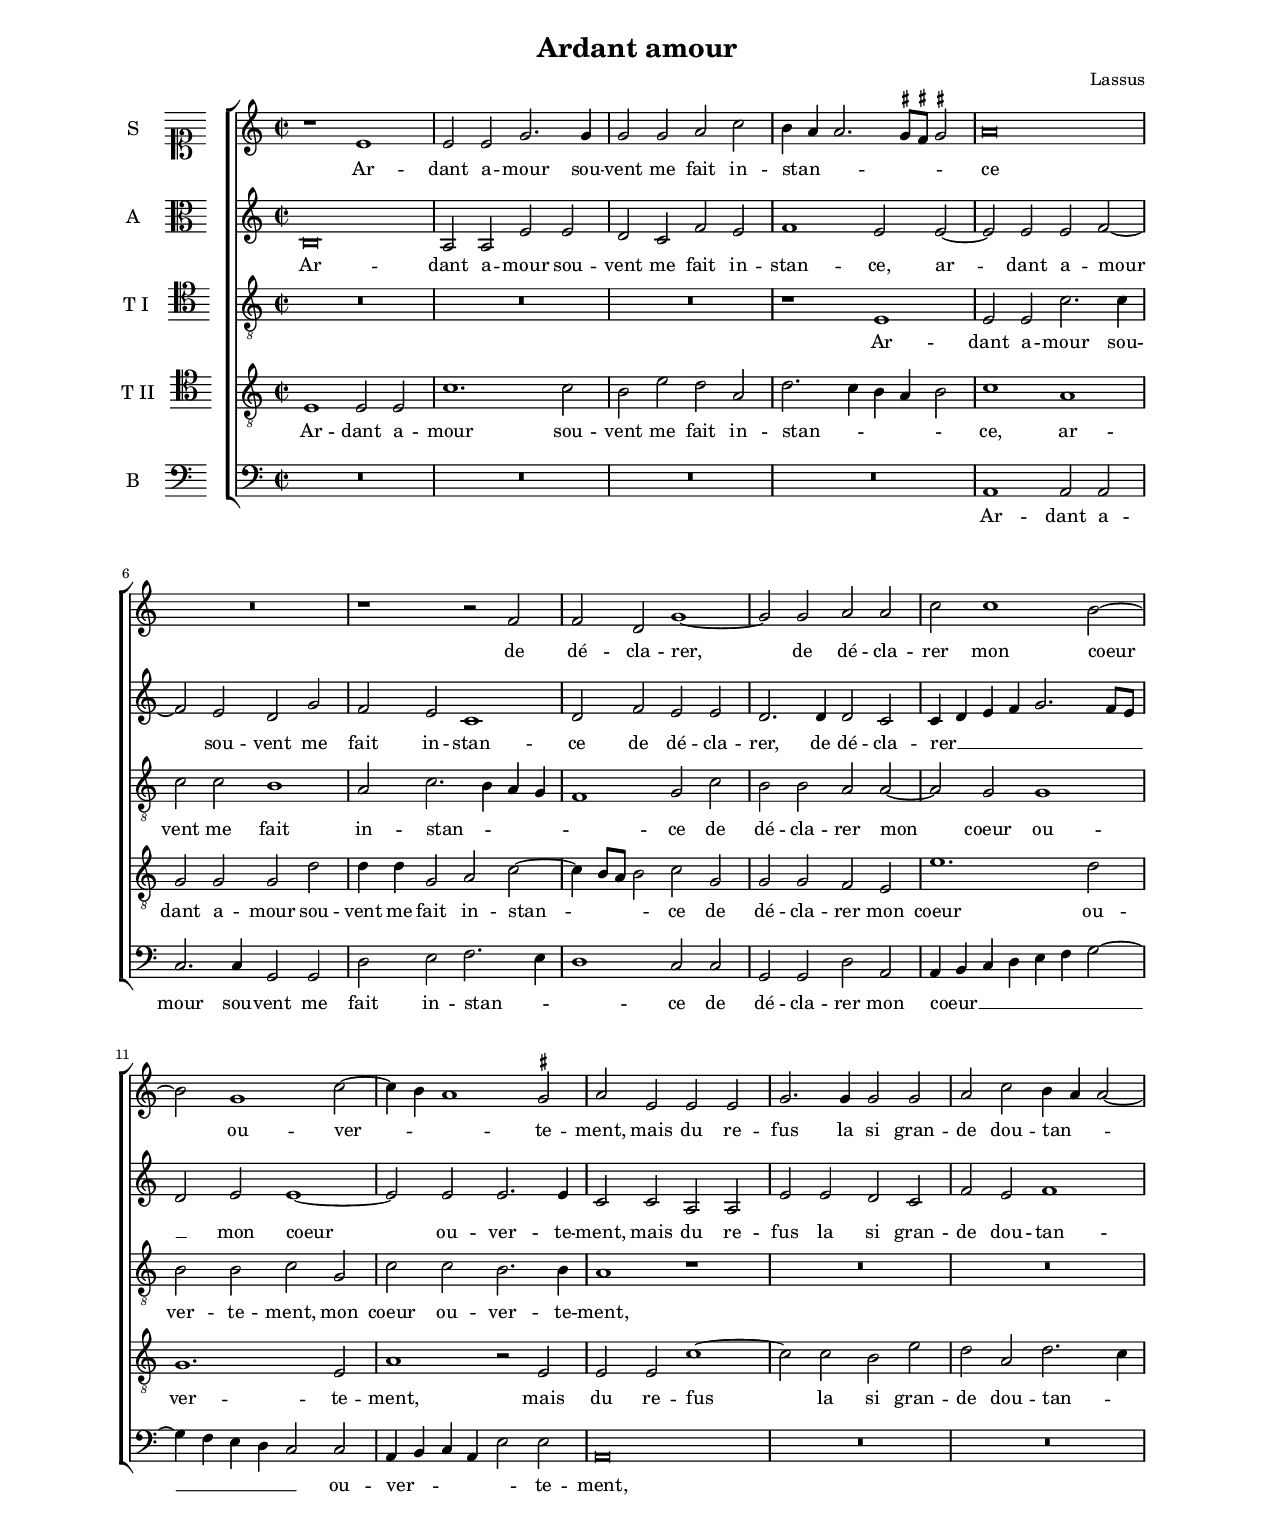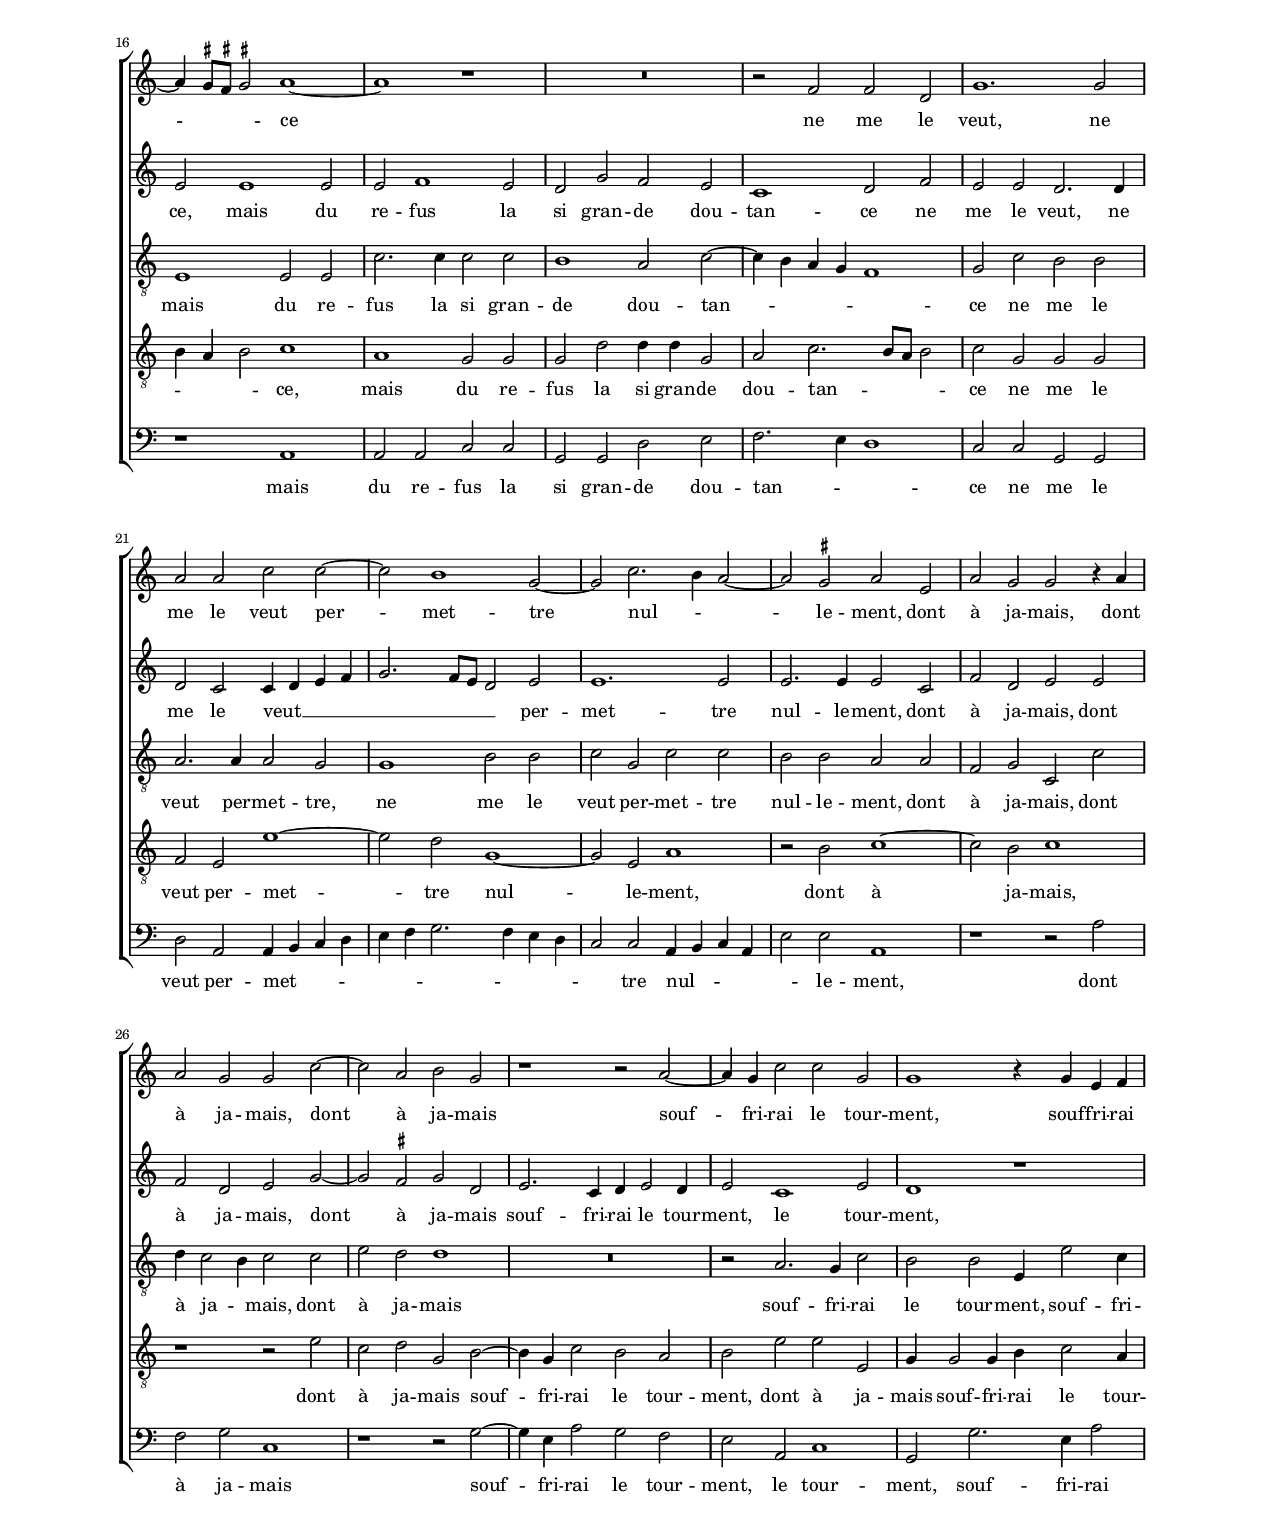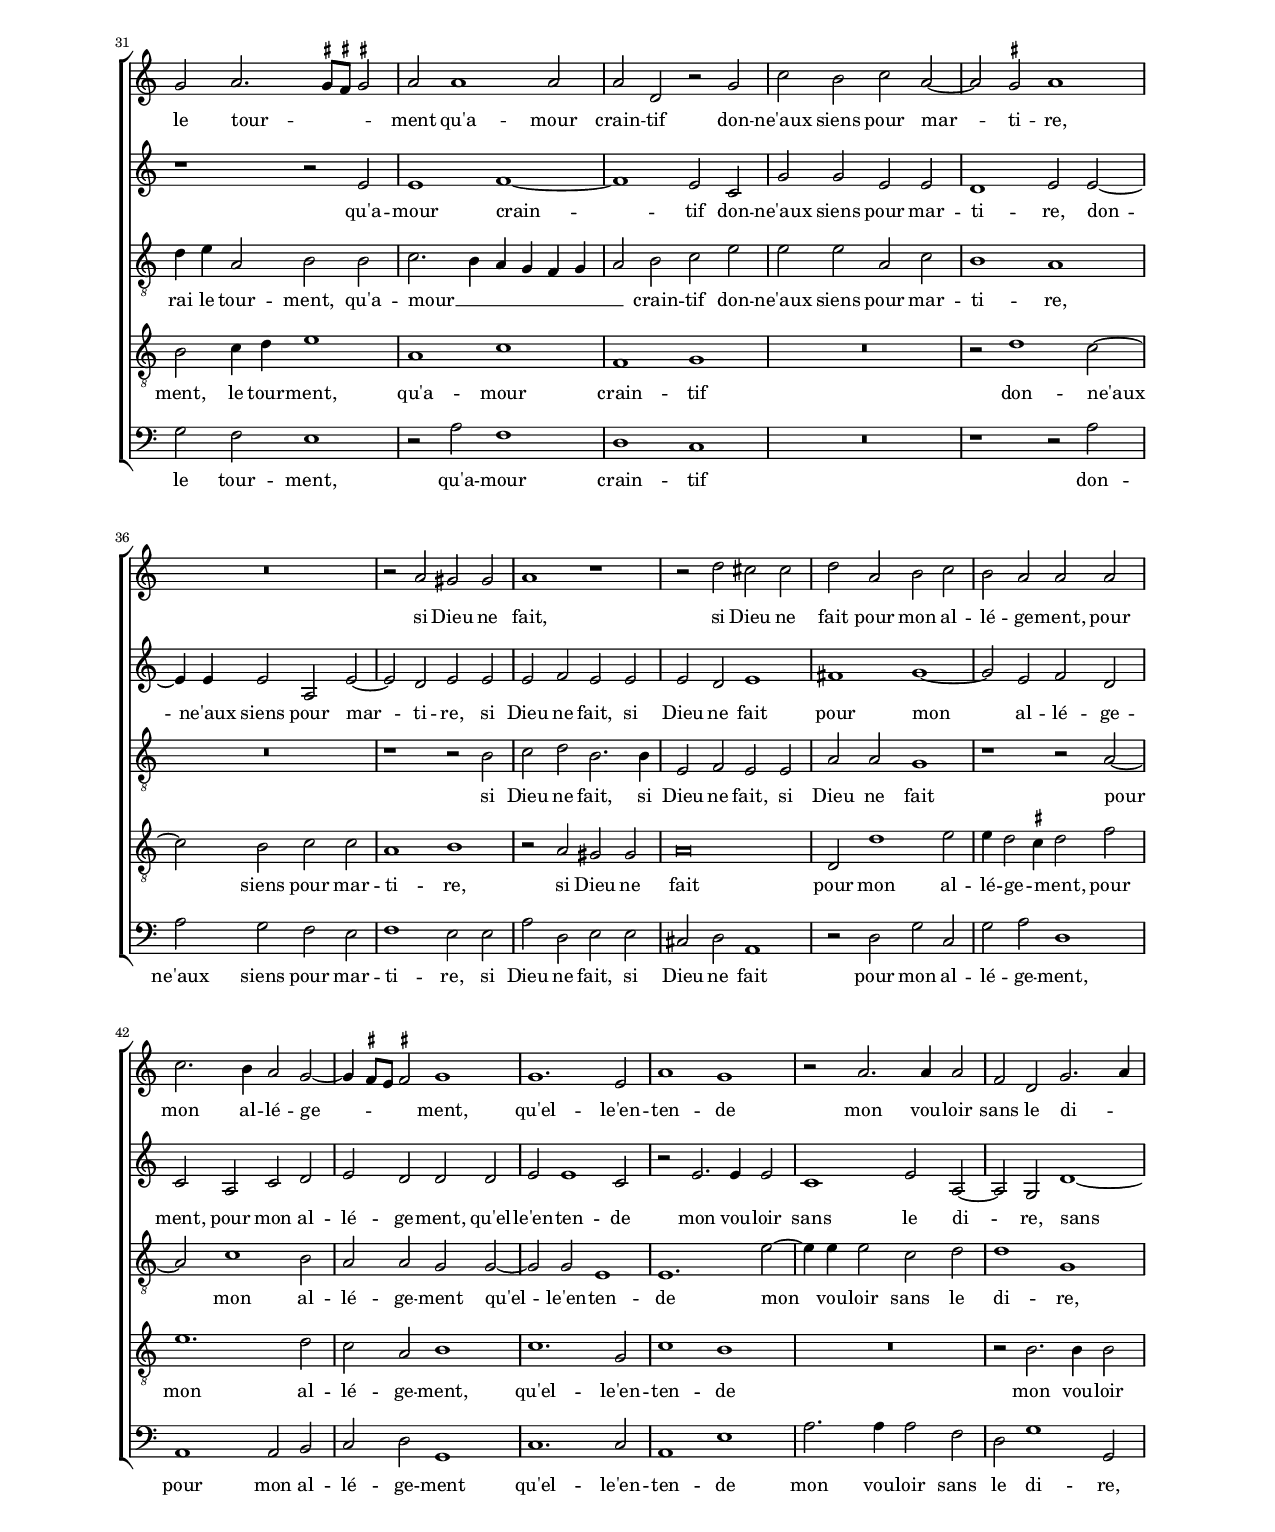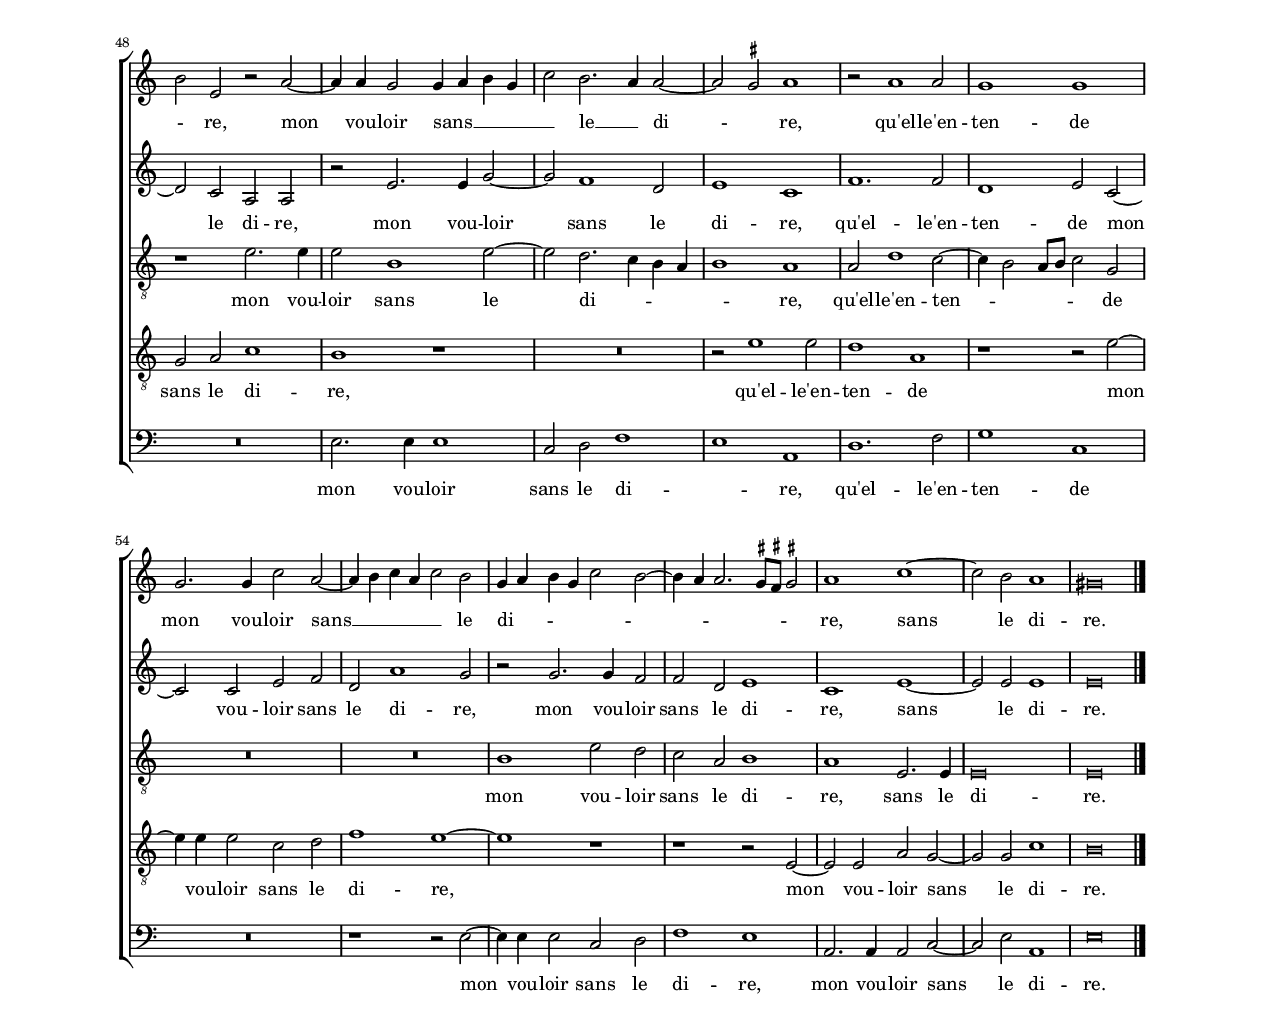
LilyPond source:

\header
{
  title="Ardant amour"
  composer="Lassus"
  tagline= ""
}

\version "2.18.2"
\include "deutsch.ly"
#(set-global-staff-size 15)
#(set-default-paper-size "letter")
#(ly:set-option 'point-and-click #f)

	
\paper
	{
	top-margin = 1.5 \cm
	bottom-margin = 1.5 \cm
	left-margin = 2.2 \cm
	right-margin = 2.2 \cm
	ragged-bottom = ##f
	ragged-last-bottom = ##t
	print-page-number = ##f
	system-system-spacing = #'((basic-distance . 17) (minimum-distance . 14) (padding . 5) (strechability . 150))
%	systems-per-page = 3
%	min-systems-per-page = 3
	markup-system-spacing #'basic-distance = #12
%	print-all-headers = ##t
%	print-first-page-number = ##t
%	first-page-number = 1
	}

	
global = {
	\key c \major
	\time 2/2 \set Score.measureLength = #(ly:make-moment 2/1)
	\skip 1*120 \bar "|."
	}

	ficta = { \once \set suggestAccidentals = ##t }
	
	forget = #(define-music-function (parser location music) (ly:music?) #{
		\accidentalStyle forget
		$music
		\accidentalStyle default
		#})
	
	m = \melisma
	me = \melismaEnd
%	\mark \markup { \override #'(style . baroque) { \note  #"breve" #1 = \note #"breve." #1 } }



incipitcantus = \markup { \score {
	{
	\set Staff.instrumentName = \markup { \fontsize #1 "S" }
	\key c \major
	\clef soprano
	s4 \bar ""
	}
	\layout  {
	raggedright = ##t
	indent = 1 \cm
	line-width = 1.7 \cm
	\context { \Staff \remove Time_signature_engraver }
	\override Staff.Clef.Y-extent = #'(0 . 0)
	}} \hspace #1 }
	
      
incipitaltus = \markup { \score {
	{
	\set Staff.instrumentName = \markup { \fontsize #1 "A" }
	\key c \major
	\clef alto
	s4 \bar ""
	}
	\layout  {
	raggedright = ##t
	indent = 1 \cm
	line-width = 1.7 \cm
	\context { \Staff \remove Time_signature_engraver }
	\override Staff.Clef.Y-extent = #'(0 . 0)
	}} \hspace #1 }


incipittenor = \markup { \score {
	{
	\set Staff.instrumentName = \markup { \fontsize #1 "T I" }
	\key c \major
	\clef tenor
	s4 \bar ""
	}
	\layout  {
	raggedright = ##t
	indent = 1 \cm
	line-width = 1.7 \cm
	\context { \Staff \remove Time_signature_engraver }
	\override Staff.Clef.Y-extent = #'(0 . 0)
	}} \hspace #1 }
      
      
incipitquintus = \markup { \score {
	{
	\set Staff.instrumentName = \markup { \fontsize #1 "T II" }
	\key c \major
	\clef tenor
	s4 \bar ""
	}
	\layout  {
	raggedright = ##t
	indent = 1 \cm
	line-width = 1.7 \cm
	\context { \Staff \remove Time_signature_engraver }
	\override Staff.Clef.Y-extent = #'(0 . 0)
	}} \hspace #1 }
      
      
incipitbassus = \markup { \score {
	{
	\set Staff.instrumentName = \markup { \fontsize #1 "B" }
	\key c \major
	\clef bass
	s4 \bar ""
	}
	\layout  {
	raggedright = ##t
	indent = 1 \cm
	line-width = 1.7 \cm
	\context { \Staff \remove Time_signature_engraver }
	\override Staff.Clef.Y-extent = #'(0 . 0)
	}} \hspace #1 }


cantus =  \relative c''
	{
	r1 e,
	e2 e g2. g4
	g2 g a c
	h4 a a2. \ficta gis8 \ficta fis \ficta gis!2
%5
	a\breve |
	R\breve
	r1 r2 f
	f2 d g1~
	g2 g a a
%10
	c2 c1 h2~ |
	h2 g1 c2~
	c4 h a1 \ficta gis2
	a2 e e e
	g2. g4 g2 g
%15
	a2 c h4 a a2~
	a4 \ficta gis8 \ficta fis \ficta gis!2 a1~
	a1 r
	R\breve
	r2 f f d
%20
	g1. g2 |
	a2 a c c~
	c2 h1 g2~
	g2 c2. h4 a2~
	a2 \ficta gis a2 e
%25
	a2 g g r4 a |
	a2 g g c~
	c2 a h g
	r1 r2 a~
	a4 g c2 c g
%30
	g1 r4 g e f |
	g2 a2. \ficta gis8 \ficta fis \ficta gis!2
	a2 a1 a2
	a2 d, r g
	c2 h c a~
%35
	a2 \ficta gis a1 | 
	R\breve
	r2 a gis gis
	a1 r
	r2 d cis cis
%40
	d2 a h c |
	h2 a a a
	c2. h4 a2 g~
	g4 \ficta fis8 e \ficta fis!2 g1
	g1. e2
%45
	a1 g |
	r2 a2. a4 a2
	f2 d g2. a4
	h2 e, r a~
	a4 a g2 g4 a h g
%50
	c2 h2. a4 a2~ |
	a2 \ficta gis a1
	r2 a1 a2
	g1 g
	g2. g4 c2 a~
%55
	a4 h c a c2 h |
	g4 a h g c2 h~
	h4 a a2. \ficta gis8 \ficta fis \ficta gis!2
	a1 c~
	c2 h a1
%60
	gis\breve |
	}


altus =  \relative c'
        {
	h\breve
	a2 a e' e
	d2 c f e
	f1 e2 e~
%5
	e2 e e f~ |
	f2 e d g
	f2 e c1
	d2 f e e
	d2. d4 d2 c
%10
	c4 d e f g2. f8 e |
	d2 e e1~
	e2 e e2. e4
	c2 c a a
	e'2 e d c
%15
	f2 e f1 |
	e2 e1 e2
	e2 f1 e2
	d2 g f e
	c1 d2 f
%20
	e2 e d2. d4 |
	d2 c c4 d e f
	g2. f8 e d2 e
	e1. e2
	e2. e4 e2 c
%25
	f2 d e e |
	f2 d e g~
	g2 \ficta fis g d
	e2. c4 d e2 d4
	e2 c1 e2
%30
	d1 r |
	r1 r2 e
	e1 f~
	f1 e2 c
	g'2 g e e
%35
	d1 e2 e~ |
	e4 e e2 a, e'~
	e2 d e e
	e2 f e e
	e2 d e1
%40
	fis1 g~ |
	g2 e f d
	c2 a c d
	e2 d d d
	e2 e1 c2
%45
	r2 e2. e4 e2 |
	c1 e2 a,~
	a2 g d'1~
	d2 c a a
	r2 e'2. e4 g2~
%50
	g2 f1 d2 |
	e1 c
	f1. f2
	d1 e2 c~
	c2 c e f
%55
	d2 a'1 g2 |
	r2 g2. g4 f2
	f2 d e1
	c1 e~
	e2 e e1
%60
	e\breve |
	}


tenor =  \relative c'
	{
	R\breve
	R\breve
	R\breve
	r1 e,
%5
	e2 e c'2. c4 |
	c2 c h1
	a2 c2. h4 a g
	f1 g2 c
	h2 h a a~
%10
	a2 g g1 |
	h2 h c g
	c2 c h2. h4
	a1 r
	R\breve
%15
	R\breve |
	e1 e2 e
	c'2. c4 c2 c
	h1 a2 c~
	c4 h a g f1
%20
	g2 c h h |
	a2. a4 a2 g
	g1 h2 h
	c2 g c c
	h2 h a a
%25
	f2 g c, c' |
	d4 c2 h4 c2 c
	e2 d d1
	R\breve
	r2 a2. g4 c2
%30
	h2 h e,4 e'2 c4 |
	d4 e a,2 h h
	c2. h4 a g f g
	a2 h c e
	e2 e a, c
%35
	h1 a |
	R\breve
	r1 r2 h
	c2 d h2. h4
	e,2 f e e
%40
	a2 a g1 |
	r1 r2 a~
	a2 c1 h2
	a2 a g g~
	g2 g e1
%45
	e1. e'2~ |
	e4 e e2 c d
	d1 g,
	r1 e'2. e4
	e2 h1 e2~
%50
	e2 d2. c4 h a |
	h1 a
	a2 d1 c2~
	c4 h2 a8 h c2 g
	R\breve
%55
	R\breve |
	h1 e2 d
	c2 a h1
	a1 e2. e4
	e\breve
%60
	e\breve |
	}

	
quintus  =  \relative c'
	{
	e,1 e2 e
	c'1. c2
	h2 e d a
	d2. c4 h a h2
%5
	c1 a |
	g2 g g d'
	d4 d g,2 a c~
	c4 h8 a h2 c g
	g2 g f e
%10
	e'1. d2 |
	g,1. e2
	a1 r2 e
	e2 e c'1~
	c2 c h e
%15
	d2 a d2. c4 |
	h4 a h2 c1
	a1 g2 g
	g2 d' d4 d g,2
	a2 c2. h8 a h2
%20
	c2 g g g |
	f2 e e'1~
	e2 d g,1~
	g2 e a1
	r2 h c1~
%25
	c2 h c1 |
	r1 r2 e
	c2 d g, h~
	h4 g c2 h a
	h2 e e e,
%30
	g4 g2 g4 h c2 a4 |
	h2 c4 d e1
	a,1 c
	f,1 g
	R\breve
%35
	r2 d'1 c2~ |
	c2 h c c
	a1 h
	r2 a gis gis
	a\breve
%40
	d,2 d'1 e2 |
	e4 d2 \ficta cis4 d2 f
	e1. d2
	c2 a h1
	c1. g2
%45
	c1 h |
	R\breve
	r2 h2. h4 h2
	g2 a c1
	h1 r
%50
	R\breve |
	r2 e1 e2
	d1 a
	r1 r2 e'~
	e4 e e2 c d
%55
	f1 e~ |
	e1 r
	r1 r2 e,~
	e2 e a g~
	g2 g c1
%60
	h\breve |
	}


bassus  =  \relative c
	{
	R\breve
	R\breve
	R\breve
	R\breve
%5
	a1 a2 a |
	c2. c4 g2 g
	d'2 e f2. e4
	d1 c2 c
	g2 g d' a
%10
	a4 h c d e f g2~ |
	g4 f e d c2 c
	a4 h c a e'2 e
	a,\breve
	R\breve
%15
	R\breve |
	r1 a
	a2 a c c
	g2 g d' e
	f2. e4 d1
%20
	c2 c g g |
	d'2 a a4 h c d
	e4 f g2. f4 e d
	c2 c a4 h c a
	e'2 e a,1
%25
	r1 r2 a' |
	f2 g c,1
	r1 r2 g'~
	g4 e a2 g f
	e2 a, c1
%30
	g2 g'2. e4 a2 |
	g2 f e1
	r2 a f1
	d1 c
	R\breve
%35
	r1 r2 a' |
	a2 g f e
	f1 e2 e
	a2 d, e e
	cis2 d a1
%40
	r2 d g c, |
	g'2 a d,1
	a1 a2 h
	c2 d g,1
	c1. c2
%45
	a1 e' |
	a2. a4 a2 f
	d2 g1 g,2
	R\breve
	e'2. e4 e1
%50
	c2 d f1 |
	e1 a,
	d1. f2
	g1 c,
	R\breve
%55
	r1 r2 e~ |
	e4 e e2 c d
	f1 e
	a,2. a4 a2 c~
	c2 e a,1
%60
	e'\breve |
	}

	
lyricscantus = \lyricmode {
	Ar -- dant a -- mour sou -- vent me fait in -- stan -- _ _ _ _ _ ce
	de dé -- cla -- rer,
	de dé -- cla -- rer mon coeur ou -- ver -- _ _ te -- ment,
	mais du re -- fus la si gran -- de dou -- tan -- _ _ _ _ _ ce
	ne me le veut,
	ne me le veut per -- met -- tre nul -- _ _ le -- ment,
	dont à ja -- mais,
	dont à ja -- mais,
	dont à ja -- mais souf -- fri -- rai le tour -- ment,
	souf -- fri -- rai le tour -- _ _ _ ment
	qu'a -- mour crain -- tif don -- ne'aux siens pour mar -- ti -- re,
	si Dieu ne fait,
	si Dieu ne fait pour mon al -- lé -- ge -- ment,
	pour mon al -- lé -- ge -- _ _ _ ment,
	qu'el -- le'en -- ten -- de mon vou -- loir sans le di -- _ _ re,
	mon vou -- loir sans __ _ _ _ _ le __ _ di -- _ re,
	qu'el -- le'en -- ten -- de mon vou -- loir sans __ _ _ _ _ le di -- _ _ _ _ _ _ _ _ _ _ re,
	sans le di -- re.
	}


lyricsaltus = \lyricmode {
	Ar -- dant a -- mour sou -- vent me fait in -- stan -- ce,
	ar -- dant a -- mour sou -- vent me fait in -- stan -- ce
	de dé -- cla -- rer,
	de dé -- cla -- rer __ _ _ _ _ _ _ _ mon coeur ou -- ver -- te -- ment,
	mais du re -- fus la si gran -- de dou -- tan -- ce,
	mais du re -- fus la si gran -- de dou -- tan -- ce
	ne me le veut,
	ne me le veut __ _ _ _ _ _ _ _ per -- met -- tre nul -- le -- ment,
	dont à ja -- mais,
	dont à ja -- mais,
	dont à ja -- mais souf -- fri -- rai le tour -- ment,
	le tour -- ment,
	qu'a -- mour crain -- tif don -- ne'aux siens pour mar -- ti -- re,
	don -- ne'aux siens pour mar -- ti -- re,
	si Dieu ne fait,
	si Dieu ne fait pour mon al -- lé -- ge -- ment,
	pour mon al -- lé -- ge -- ment,
	qu'el -- le'en -- ten -- de mon vou -- loir sans le di -- re,
	sans le di -- re,
	mon vou -- loir sans le di -- re,
	qu'el -- le'en -- ten -- de mon vou -- loir sans le di -- re,
	mon vou -- loir sans le di -- re,
	sans le di -- re.
	}


lyricstenor = \lyricmode {
	Ar -- dant a -- mour sou -- vent me fait in -- stan -- _ _ _ _ ce
	de dé -- cla -- rer mon coeur ou -- ver -- te -- ment,
	mon coeur ou -- ver -- te -- ment,
	mais du re -- fus la si gran -- de dou -- tan -- _ _ _ _ ce
	ne me le veut per -- met -- tre,
	ne me le veut per -- met -- tre nul -- le -- ment,
	dont à ja -- mais,
	dont à ja -- _ mais,
	dont à ja -- mais souf -- fri -- rai le tour -- ment,
	souf -- fri -- rai le tour -- ment,
	qu'a -- mour __ _ _ _ _ _ _ crain -- tif don -- ne'aux siens pour mar -- ti -- re,
	si Dieu ne fait,
	si Dieu ne fait,
	si Dieu ne fait pour mon al -- lé -- ge -- ment
	qu'el -- le'en -- ten -- de mon vou -- loir sans le di -- re,
	mon vou -- loir sans le di -- _ _ _ _ re,
	qu'el -- le'en -- ten -- _ _ _ _ de mon vou -- loir sans le di -- re,
	sans le di -- re.
	}


lyricsquintus = \lyricmode {
	Ar -- dant a -- mour sou -- vent me fait in -- stan -- _ _ _ _ ce,
	ar -- dant a -- mour sou -- vent me fait in -- stan -- _ _ _ ce
	de dé -- cla -- rer mon coeur ou -- ver -- te -- ment,
	mais du re -- fus la si gran -- de dou -- tan -- _ _ _ _ ce,
	mais du re -- fus la si gran -- de dou -- tan -- _ _ _ ce
	ne me le veut per -- met -- tre nul -- le -- ment,
	dont à ja -- mais,
	dont à ja -- mais souf -- fri -- rai le tour -- ment,
	dont à ja -- mais souf -- fri -- rai le tour -- ment,
	le tour -- ment,
	qu'a -- mour crain -- tif don -- ne'aux siens pour mar -- ti -- re,
	si Dieu ne fait pour mon al -- lé -- ge -- _ ment,
	pour mon al -- lé -- ge -- ment,
	qu'el -- le'en -- ten -- de mon vou -- loir sans le di -- re,
	qu'el -- le'en -- ten -- de mon vou -- loir sans le di -- re,
	mon vou -- loir sans le di -- re.
	}


lyricsbassus = \lyricmode {
	Ar -- dant a -- mour sou -- vent me fait in -- stan -- _ _ ce
	de dé -- cla -- rer mon coeur __ _ _ _ _ _ _ _ _ _ _ ou -- ver -- _ _ _ _ te -- ment,
	mais du re -- fus la si gran -- de dou -- tan -- _ _ ce
	ne me le veut per -- met -- _ _ _ _ _ _ _ _ _ _ tre nul -- _ _ _ _ le -- ment,
	dont à ja -- mais souf -- fri -- rai le tour -- ment,
	le tour -- ment,
	souf -- fri -- rai le tour -- ment,
	qu'a -- mour crain -- tif don -- ne'aux siens pour mar -- ti -- re,
	si Dieu ne fait,
	si Dieu ne fait pour mon al -- lé -- ge -- ment,
	pour mon al -- lé -- ge -- ment
	qu'el -- le'en -- ten -- de mon vou -- loir sans le di -- re,
	mon vou -- loir sans le di -- _ re,
	qu'el -- le'en -- ten -- de mon vou -- loir sans le di -- re,
	mon vou -- loir sans le di -- re.
	}


\score
{  
  % \transpose {
	\new ChoirStaff \with { \override StaffGrouper.staff-staff-spacing.basic-distance = #12 }
	<<

	\new Staff << \global
	\new Voice="v1" {
		\set Staff.instrumentName=\incipitcantus
%		\set Staff.instrumentName= "S"
		\set Staff.midiInstrument = "reed organ"
		\clef violin
		\cantus }
	\new Lyrics \lyricsto "v1" {\lyricscantus }
	>>


	\new Staff << \global
	\new Voice="v2" {
		\set Staff.instrumentName=\incipitaltus
%		\set Staff.instrumentName= "A"
		\set Staff.midiInstrument = "reed organ"
		\clef violin 
		\altus}
	\new Lyrics \lyricsto "v2" {\lyricsaltus }
	>>


	\new Staff << \global
	\new Voice="v3" {
		\set Staff.instrumentName=\incipittenor
%		\set Staff.instrumentName= "T"
		\set Staff.midiInstrument = "reed organ"
		\clef "G_8"
		\tenor }
	\new Lyrics \lyricsto "v3" {\lyricstenor }
	>>


	\new Staff << \global
	\new Voice="v5" {
		\set Staff.instrumentName=\incipitquintus
%		\set Staff.instrumentName= "Q"
		\set Staff.midiInstrument = "reed organ"
		\clef "G_8"
		\quintus}
	\new Lyrics \lyricsto "v5" {\lyricsquintus }
	>>


	\new Staff << \global
	\new Voice="v4" {
		\set Staff.instrumentName=\incipitbassus
%		\set Staff.instrumentName= "B"
		\set Staff.midiInstrument = "reed organ"
		\clef bass 
		\bassus }
	\new Lyrics \lyricsto "v4" {\lyricsbassus}
	>>

	>>
	% } % transpose

	\layout
	{
	indent = 1.8 \cm
	\context { \Lyrics \override VerticalAxisGroup.nonstaff-relatedstaff-spacing.padding = #1.2 }
%	\context { \Lyrics \override LyricText.font-size = #1 }
	\context { \Staff \override TimeSignature.break-visibility = #end-of-line-invisible }
%	\context { \Staff \override InstrumentName.X-offset = #'-25 }
%	\context { \Voice \override Slur.transparent = ##t }
%	\context { \Voice \override AccidentalSuggestion.avoid-slur = #'ignore }
%	\context { \Voice \override AccidentalSuggestion.outside-staff-priority = ##f }
	\context { \Score \override BarNumber.padding = #2 }
	\context { \Voice \override NoteHead.style = #'baroque }
	}

\midi
	{
    	\tempo 2 = 90
	}

}


% EOF